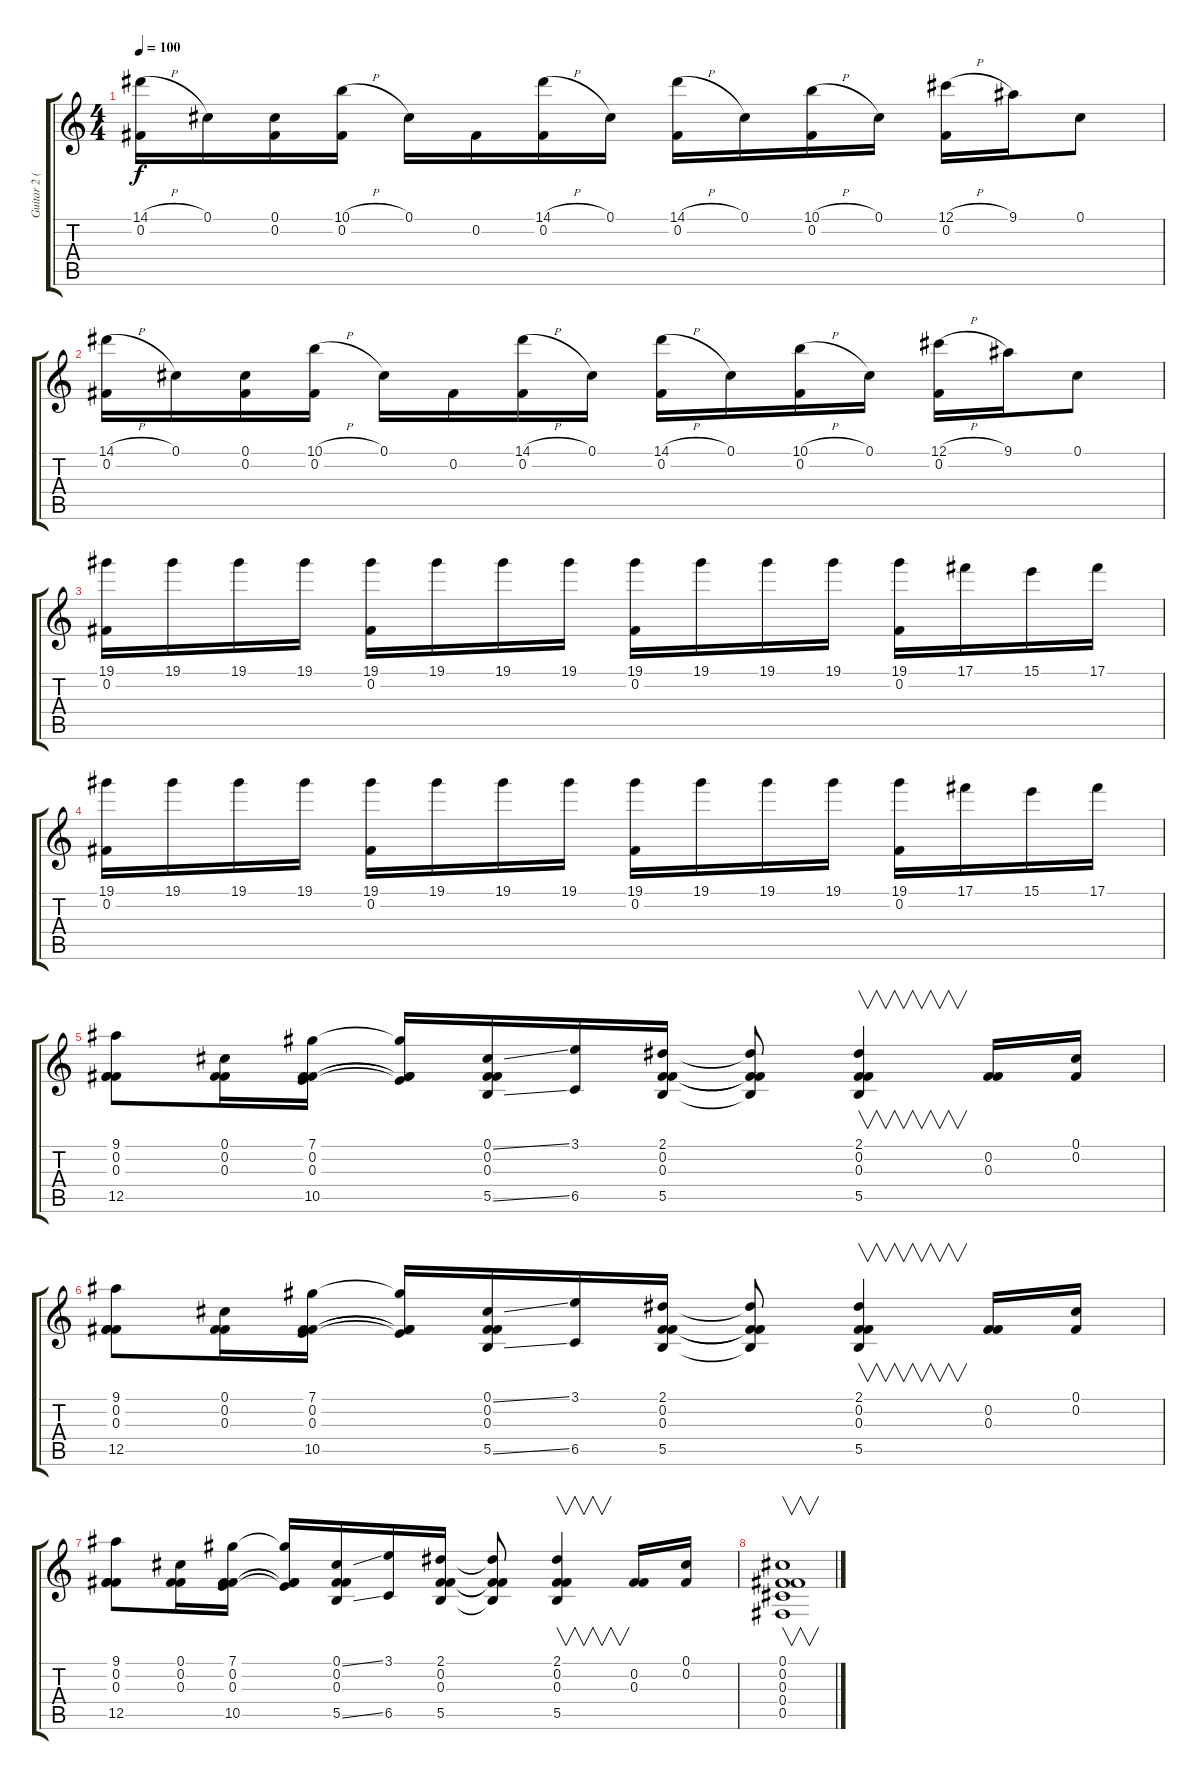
\track ("Guitar 2 (distortion)" "Guitar 2 (") {instrument distortionguitar}
\staff {score tabs}
\tuning (Db4 Gb3 Gb3 Db3 Gb2 Db2) {hide}
\ts (4 4)
\tempo 100
\clef g2
\ks c
(14.1{h} 0.2).16{dy f} 0.1.16 (0.1 0.2).16 (10.1{h} 0.2).16 0.1.16 0.2.16 (14.1{h} 0.2).16 0.1.16 (14.1{h} 0.2).16 0.1.16 (10.1{h} 0.2).16 0.1.16 (12.1{h} 0.2).16 9.1.16 0.1.8 |
(14.1{h} 0.2).16 0.1.16 (0.1 0.2).16 (10.1{h} 0.2).16 0.1.16 0.2.16 (14.1{h} 0.2).16 0.1.16 (14.1{h} 0.2).16 0.1.16 (10.1{h} 0.2).16 0.1.16 (12.1{h} 0.2).16 9.1.16 0.1.8 |
(19.1 0.2).16 19.1.16 19.1.16 19.1.16 (19.1 0.2).16 19.1.16 19.1.16 19.1.16 (19.1 0.2).16 19.1.16 19.1.16 19.1.16 (19.1 0.2).16 17.1.16 15.1.16 17.1.16 |
(19.1 0.2).16 19.1.16 19.1.16 19.1.16 (19.1 0.2).16 19.1.16 19.1.16 19.1.16 (19.1 0.2).16 19.1.16 19.1.16 19.1.16 (19.1 0.2).16 17.1.16 15.1.16 17.1.16 |
(9.1 0.2 0.3 12.5).8 (0.1 0.2 0.3).16 (7.1 0.2 0.3 10.5).16 (7.1{t} 0.2{t} 0.3{t} 10.5{t}).16 (0.1{ss} 0.2 0.3 5.5{ss}).16 (3.1 6.5).16 (2.1 0.2 0.3 5.5).16 (2.1{t} 0.2{t} 0.3{t} 5.5{t}).8 (2.1 0.2 0.3 5.5).4{v} (0.2 0.3).16 (0.1 0.2).16 |
(9.1 0.2 0.3 12.5).8 (0.1 0.2 0.3).16 (7.1 0.2 0.3 10.5).16 (7.1{t} 0.2{t} 0.3{t} 10.5{t}).16 (0.1{ss} 0.2 0.3 5.5{ss}).16 (3.1 6.5).16 (2.1 0.2 0.3 5.5).16 (2.1{t} 0.2{t} 0.3{t} 5.5{t}).8 (2.1 0.2 0.3 5.5).4{v} (0.2 0.3).16 (0.1 0.2).16 |
(9.1 0.2 0.3 12.5).8 (0.1 0.2 0.3).16 (7.1 0.2 0.3 10.5).16 (7.1{t} 0.2{t} 0.3{t} 10.5{t}).16 (0.1{ss} 0.2 0.3 5.5{ss}).16 (3.1 6.5).16 (2.1 0.2 0.3 5.5).16 (2.1{t} 0.2{t} 0.3{t} 5.5{t}).8 (2.1 0.2 0.3 5.5).4{v} (0.2 0.3).16 (0.1 0.2).16 |
(0.1 0.2 0.3 0.4 0.5).1{v}
